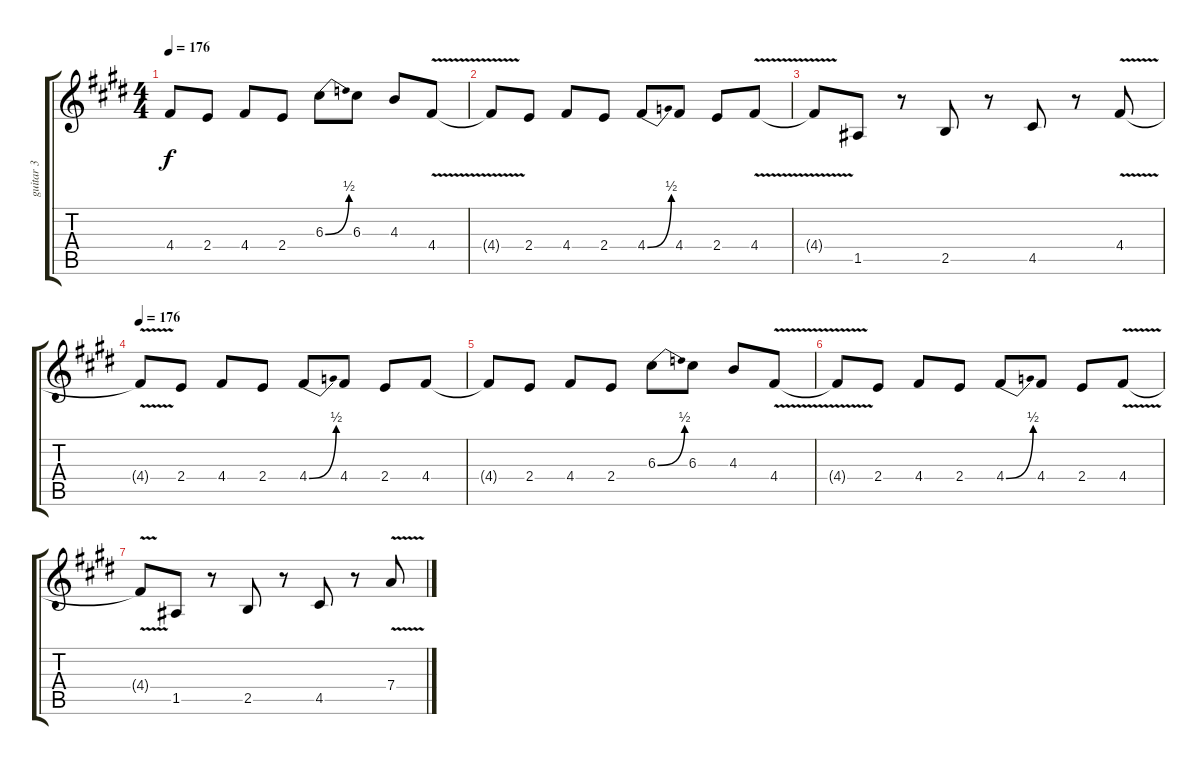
\track ("guitar 3" "guitar 3") {instrument overdrivenguitar}
\staff {score tabs}
\tuning (E4 B3 G3 D3 A2 E2) {hide}
\ts (4 4)
\tempo 176
\clef g2
\ks c#minor
4.4{t}.8{dy f} 2.4.8 4.4.8 2.4.8 6.3{be (bend 0 0 60 2)}.8 6.3.8 4.3.8 4.4{v}.8 |
4.4{t}.8 2.4.8 4.4.8 2.4.8 4.4{be (bend 0 0 60 2)}.8 4.4.8 2.4.8 4.4{v}.8 |
4.4{t}.8 1.5.8 r.8 2.5.8 r.8 4.5.8 r.8 4.4{v}.8 |
\tempo 176
4.4{t}.8 2.4.8 4.4.8 2.4.8 4.4{be (bend 0 0 60 2)}.8 4.4.8 2.4.8 4.4.8 |
4.4{t}.8 2.4.8 4.4.8 2.4.8 6.3{be (bend 0 0 60 2)}.8 6.3.8 4.3.8 4.4{v}.8 |
4.4{t}.8 2.4.8 4.4.8 2.4.8 4.4{be (bend 0 0 60 2)}.8 4.4.8 2.4.8 4.4{v}.8 |
4.4{t}.8 1.5.8 r.8 2.5.8 r.8 4.5.8 r.8 7.4{v}.8
